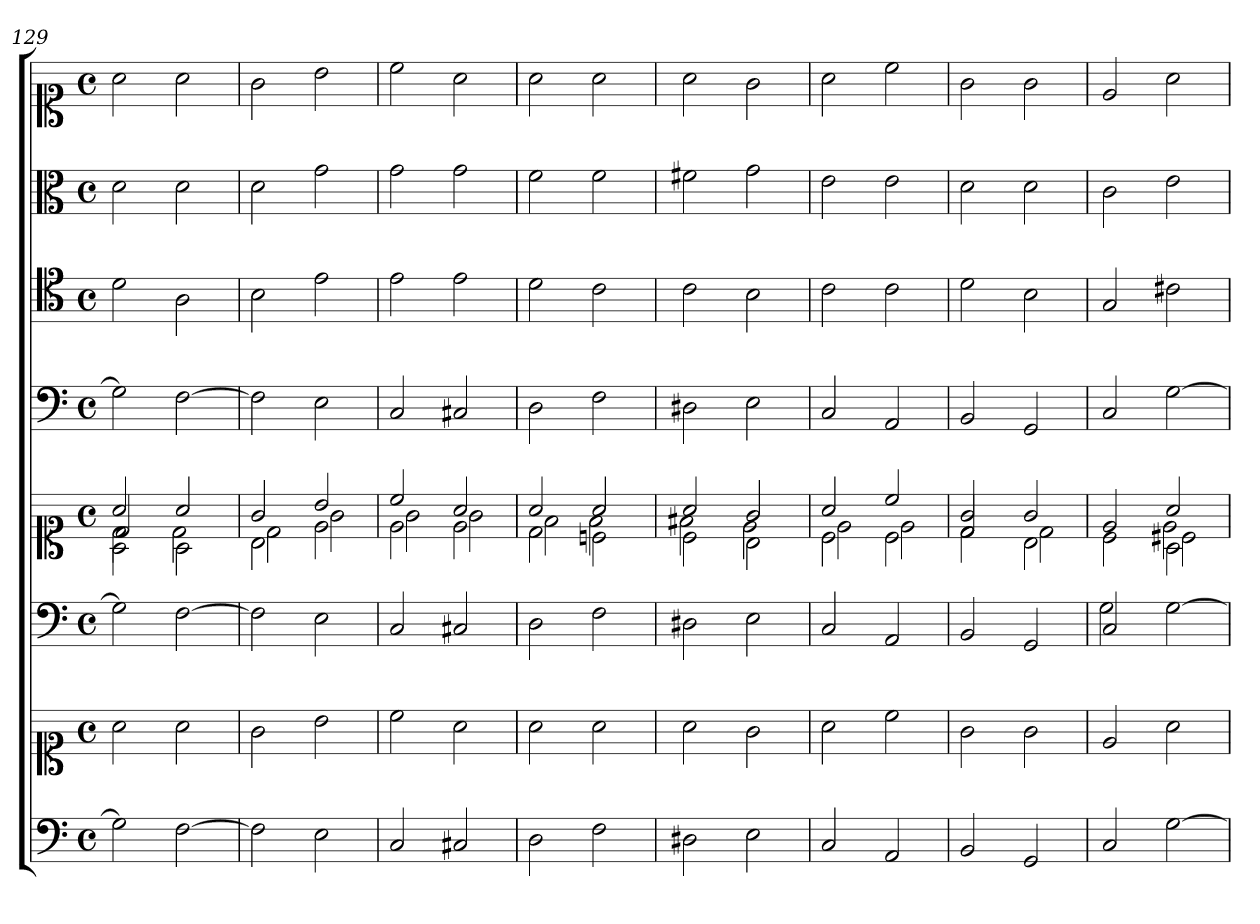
**kern	**kern	**kern	**kern	**kern	**kern	**kern	**kern
*part6	*part6	*part5	*part5	*part4	*part3	*part2	*part1
*staff8	*staff7	*staff6	*staff5	*staff4	*staff3	*staff2	*staff1
*clefF4	*clefC1	*clefF4	*clefC1	*clefF4	*clefC4	*clefC3	*clefC1
*k[]	*k[]	*k[]	*k[]	*k[]	*k[]	*k[]	*k[]
*M4/4	*M4/4	*M4/4	*M4/4	*M4/4	*M4/4	*M4/4	*M4/4
*met(c)	*met(c)	*met(c)	*met(c)	*met(c)	*met(c)	*met(c)	*met(c)
=129	=129	=129	=129	=129	=129	=129	=129
*	*	*	*^	*	*	*	*
*	*	*	*	*^	*	*	*	*
*	*	*	*	*	*^	*	*	*	*
2G]	2a	2G]	2a	2A	2d/	2d\	2G]	2d	2d	2a
[2F	2a	[2F	2a	2A	2d\	2ryy	[2F	2A	2d	2a
*	*	*	*	*	*v	*v	*	*	*	*
=130	=130	=130	=130	=130	=130	=130	=130	=130	=130
2F]	2g	2F]	2g	2B	2d\	2F]	2B	2d	2g
2E	2b	2E	2b	2e	2g\	2E	2e	2g	2b
=131	=131	=131	=131	=131	=131	=131	=131	=131	=131
2C	2cc	2C	2cc	2e	2g\	2C	2e	2g	2cc
2C#X	2a	2C#X	2a	2e	2g\	2C#X	2e	2g	2a
=132	=132	=132	=132	=132	=132	=132	=132	=132	=132
2D	2a	2D	2a	2d	2f\	2D	2d	2f	2a
2F	2a	2F	2a	2cn	2f\	2F	2c	2f	2a
=133	=133	=133	=133	=133	=133	=133	=133	=133	=133
2D#X	2a	2D#X	2a	2c	2f#X\	2D#X	2c	2f#X	2a
2E	2g	2E	2g	2B	2e\	2E	2B	2g	2g
=134	=134	=134	=134	=134	=134	=134	=134	=134	=134
2C	2a	2C	2a	2c	2e\	2C	2c	2e	2a
2AA	2cc	2AA	2cc	2c	2e\	2AA	2c	2e	2cc
=135	=135	=135	=135	=135	=135	=135	=135	=135	=135
2BB	2g	2BB	2g	2d	2d/	2BB	2d	2d	2g
2GG	2g	2GG	2g	2B	2d\	2GG	2B	2d	2g
=136	=136	=136	=136	=136	=136	=136	=136	=136	=136
*	*	*^	*	*	*^	*	*	*	*
2C	2e	2C	2G	2e	2ryy	2c\	2ryy	2C	2G	2c	2e
[2G	2a	[2G	2ryy	2a	2A	2e\	2c#X\	[2G	2c#X	2e	2a
*	*	*v	*v	*	*	*	*	*	*	*	*
*	*	*	*v	*v	*v	*v	*	*	*	*
=	=	=	=	=	=	=	=
*-	*-	*-	*-	*-	*-	*-	*-
